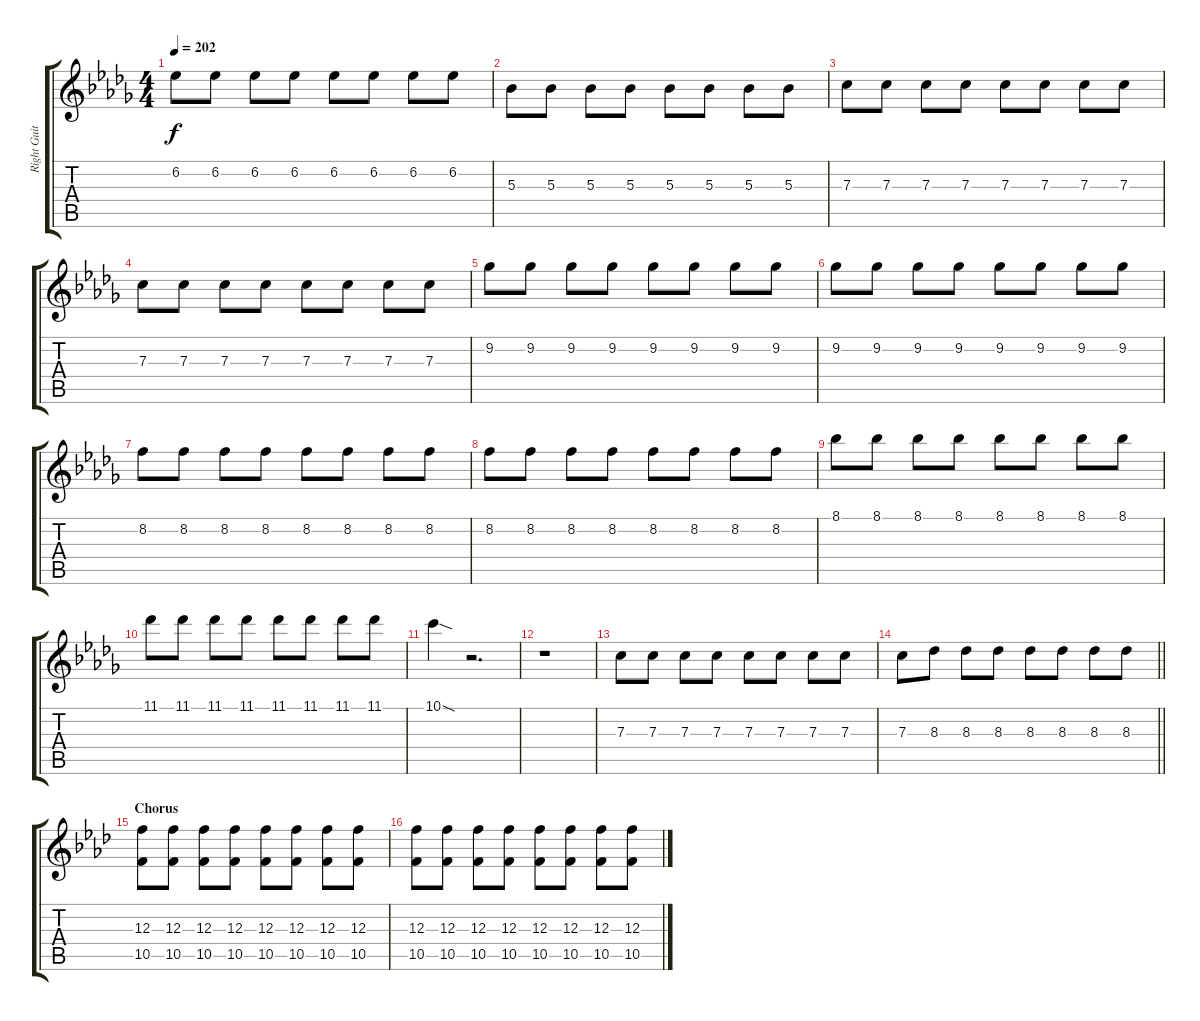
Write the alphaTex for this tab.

\track ("Right Guitar" "Right Guit") {instrument distortionguitar}
\staff {score tabs}
\tuning (D4 A3 F3 C3 G2 C2) {hide}
\ts (4 4)
\tempo 202
\clef g2
\ks db
6.2.8{dy f} 6.2.8 6.2.8 6.2.8 6.2.8 6.2.8 6.2.8 6.2.8 |
5.3.8 5.3.8 5.3.8 5.3.8 5.3.8 5.3.8 5.3.8 5.3.8 |
7.3.8 7.3.8 7.3.8 7.3.8 7.3.8 7.3.8 7.3.8 7.3.8 |
7.3.8 7.3.8 7.3.8 7.3.8 7.3.8 7.3.8 7.3.8 7.3.8 |
9.2.8 9.2.8 9.2.8 9.2.8 9.2.8 9.2.8 9.2.8 9.2.8 |
9.2.8 9.2.8 9.2.8 9.2.8 9.2.8 9.2.8 9.2.8 9.2.8 |
8.2.8 8.2.8 8.2.8 8.2.8 8.2.8 8.2.8 8.2.8 8.2.8 |
8.2.8 8.2.8 8.2.8 8.2.8 8.2.8 8.2.8 8.2.8 8.2.8 |
8.1.8 8.1.8 8.1.8 8.1.8 8.1.8 8.1.8 8.1.8 8.1.8 |
11.1.8 11.1.8 11.1.8 11.1.8 11.1.8 11.1.8 11.1.8 11.1.8 |
10.1{sod}.4 r.2{d} |
r.1 |
7.3.8 7.3.8 7.3.8 7.3.8 7.3.8 7.3.8 7.3.8 7.3.8 |
\barLineRight lightlight
7.3.8 8.3.8 8.3.8 8.3.8 8.3.8 8.3.8 8.3.8 8.3.8 |
\section ("" "Chorus")
\ks ab
(12.3 10.5).8 (12.3 10.5).8 (12.3 10.5).8 (12.3 10.5).8 (12.3 10.5).8 (12.3 10.5).8 (12.3 10.5).8 (12.3 10.5).8 |
(12.3 10.5).8 (12.3 10.5).8 (12.3 10.5).8 (12.3 10.5).8 (12.3 10.5).8 (12.3 10.5).8 (12.3 10.5).8 (12.3 10.5).8
